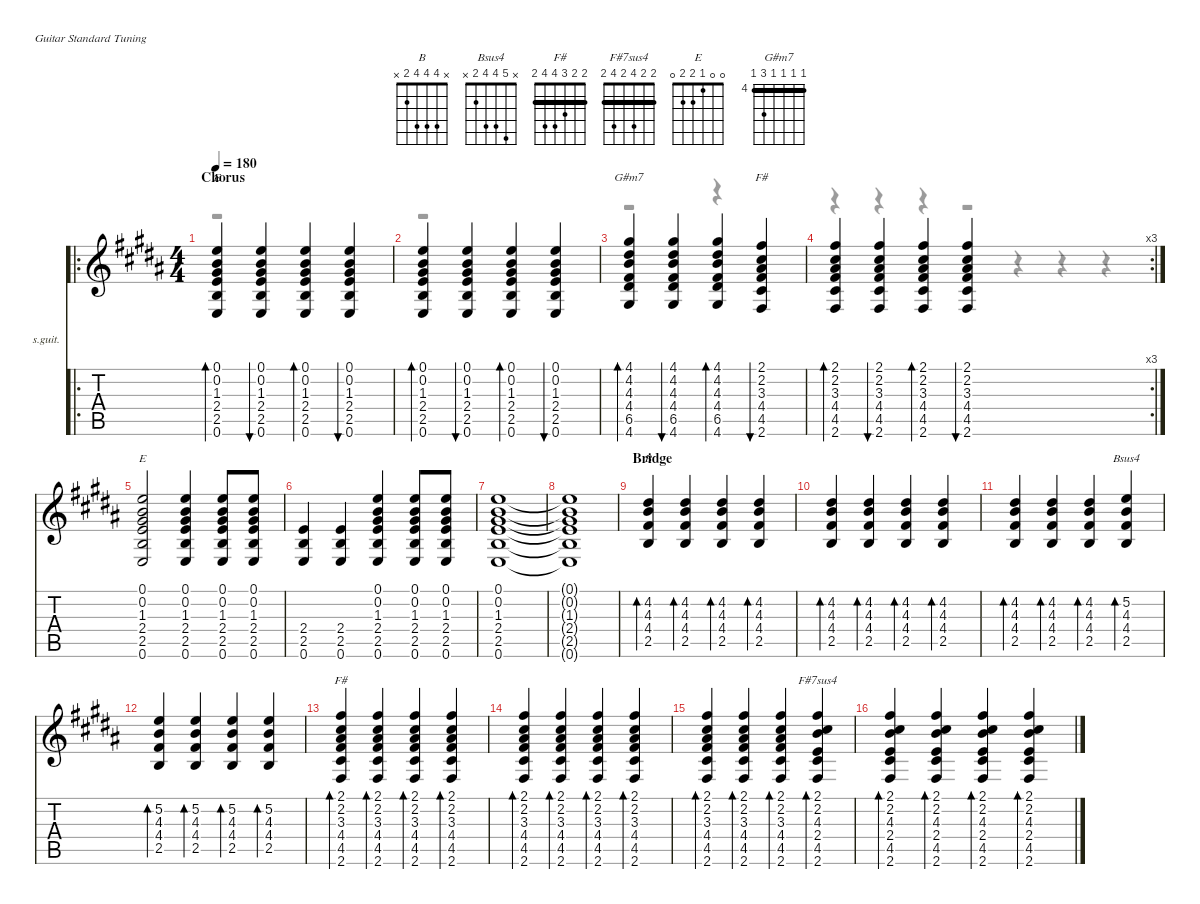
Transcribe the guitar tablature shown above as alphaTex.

\defaultSystemsLayout 4
\hideDynamics
\bracketExtendMode nobrackets
\firstSystemTrackNameOrientation horizontal
\otherSystemsTrackNameOrientation horizontal
\track ("Guitar II" "s.guit.") {instrument acousticguitarsteel}
\staff {score tabs}
\tuning (E4 B3 G3 D3 A2 E2)
\chord ("B" x 4 4 4 2 x) {showfingering false}
\chord ("Bsus4" x 5 4 4 2 x)
\chord ("F#" 2 2 3 4 4 2) {barre (2 2)}
\chord ("F#7sus4" 2 2 4 2 4 2) {barre (2 2 2)}
\chord ("E" 0 0 1 2 2 0)
\chord ("G#m7" 4 4 4 4 6 4) {firstfret 4 showfingering false barre (4 4 4 4)}
\voice
\ro
\ts (4 4)
\section ("" "Chorus")
\tempo 180
\clef g2
\ks b
(0.6 2.5 2.4 1.3 0.2 0.1).4{bd 30 ch "E" dy mf} (0.6 2.5 2.4 1.3 0.2 0.1).4{bu 30} (0.6 2.5 2.4 1.3 0.2 0.1).4{bd 30} (0.6 2.5 2.4 1.3 0.2 0.1).4{bu 30} |
(0.6 2.5 2.4 1.3 0.2 0.1).4{bd 30} (0.6 2.5 2.4 1.3 0.2 0.1).4{bu 30} (0.6 2.5 2.4 1.3 0.2 0.1).4{bd 30} (0.6 2.5 2.4 1.3 0.2 0.1).4{bu 30} |
(4.6 6.5 4.4 4.3 4.2 4.1).4{bd 30 ch "G#m7"} (4.6 6.5 4.4 4.3 4.2 4.1).4{bu 30} (4.6 6.5 4.4 4.3 4.2 4.1).4{bd 30} (2.6 4.5 4.4 3.3 2.2 2.1).4{bu 30 ch "F#"} |
\rc 3
(2.6 4.5 4.4 3.3 2.2 2.1).4{bd 30} (2.6 4.5 4.4 3.3 2.2 2.1).4{bu 30} (2.6 4.5 4.4 3.3 2.2 2.1).4{bd 30} (2.6 4.5 4.4 3.3 2.2 2.1).4{bu 30} |
(0.6 2.5 2.4 1.3 0.2 0.1).2{ch "E"} (0.6 2.5 2.4 1.3 0.2 0.1).4 (0.6 2.5 2.4 1.3 0.2 0.1).8 (0.6 2.5 2.4 1.3 0.2 0.1).8 |
(0.6 2.5 2.4).4 (0.6 2.5 2.4).4 (0.6 2.5 2.4 1.3 0.2 0.1).4 (0.6 2.5 2.4 1.3 0.2 0.1).8 (0.6 2.5 2.4 1.3 0.2 0.1).8 |
(0.6 2.5 2.4 1.3 0.2 0.1).1 |
(0.6{t} 2.5{t} 2.4{t} 1.3{t} 0.2{t} 0.1{t}).1 |
\section ("" "Bridge")
(2.5 4.4 4.3 4.2).4{bd 30 ch "B" dy mp} (2.5 4.4 4.3 4.2).4{bd 30} (2.5 4.4 4.3 4.2).4{bd 30} (2.5 4.4 4.3 4.2).4{bd 30} |
(2.5 4.4 4.3 4.2).4{bd 30} (2.5 4.4 4.3 4.2).4{bd 30} (2.5 4.4 4.3 4.2).4{bd 30} (2.5 4.4 4.3 4.2).4{bd 30} |
(2.5 4.4 4.3 4.2).4{bd 30} (2.5 4.4 4.3 4.2).4{bd 30} (2.5 4.4 4.3 4.2).4{bd 30} (2.5 4.4 4.3 5.2).4{bd 30 ch "Bsus4"} |
(2.5 4.4 4.3 5.2).4{bd 30} (2.5 4.4 4.3 5.2).4{bd 30} (2.5 4.4 4.3 5.2).4{bd 30} (2.5 4.4 4.3 5.2).4{bd 30} |
(2.6 4.5 4.4 3.3 2.2 2.1).4{bd 30 ch "F#"} (2.6 4.5 4.4 3.3 2.2 2.1).4{bd 30} (2.6 4.5 4.4 3.3 2.2 2.1).4{bd 30} (2.6 4.5 4.4 3.3 2.2 2.1).4{bd 30} |
(2.6 4.5 4.4 3.3 2.2 2.1).4{bd 30} (2.6 4.5 4.4 3.3 2.2 2.1).4{bd 30} (2.6 4.5 4.4 3.3 2.2 2.1).4{bd 30} (2.6 4.5 4.4 3.3 2.2 2.1).4{bd 30} |
(2.6 4.5 4.4 3.3 2.2 2.1).4{bd 30} (2.6 4.5 4.4 3.3 2.2 2.1).4{bd 30} (2.6 4.5 4.4 3.3 2.2 2.1).4{bd 30} (2.6 4.5 2.4 4.3 2.2 2.1).4{bd 30 ch "F#7sus4"} |
(2.6 4.5 2.4 4.3 2.2 2.1).4{bd 30} (2.6 4.5 2.4 4.3 2.2 2.1).4{bd 30} (2.6 4.5 2.4 4.3 2.2 2.1).4{bd 30} (2.6 4.5 2.4 4.3 2.2 2.1).4{bd 30}
\voice
\clef g2
\ottava regular
\simile none
\ks b
r.2{dy mf} |
r.2 |
r.2 r.4 |
r.4 r.4 r.4 r.2 r.4 r.4 r.4 |
|
|
|
|
|
|
|
|
|
|
|
\voice
\clef g2
\ottava regular
\simile none
\ks b
r.2{dy mf} |
r.2 |
r.2 r.4 |
r.4 r.4 r.4 r.2 r.4 r.4 r.4 |
|
|
|
|
|
|
|
|
|
|
|
\voice
\clef g2
\ottava regular
\simile none
\ks b
r.2{dy mf} |
r.2 |
r.2 r.4 |
r.4 r.4 r.4 r.2 r.4 r.4 r.4 |
|
|
|
|
|
|
|
|
|
|
|
